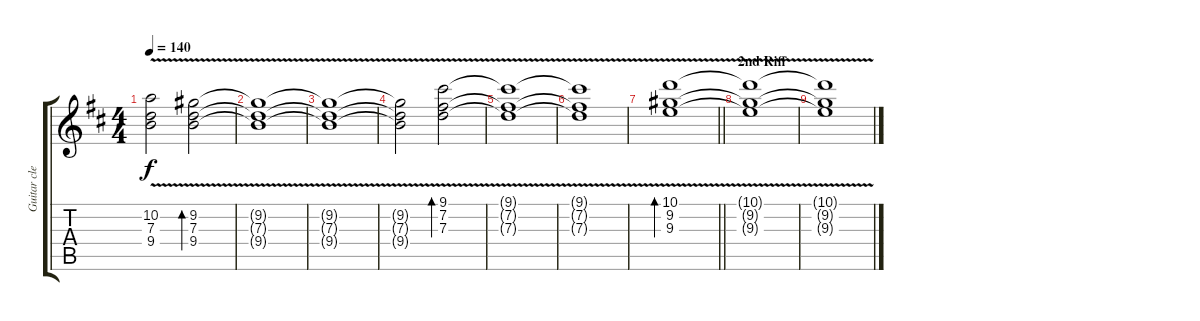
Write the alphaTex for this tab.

\track ("Guitar clean" "Guitar cle") {instrument electricguitarjazz}
\staff {score tabs}
\tuning (E4 B3 G3 D3 A2 E2) {hide}
\ts (4 4)
\tempo 140
\clef g2
\ks d
(10.2{v t} 7.3{v t} 9.4{v t}).2{dy f} (9.2{v} 7.3{v} 9.4{v}).2{bd 240} |
(9.2{v t} 7.3{v t} 9.4{v t}).1 |
(9.2{v t} 7.3{v t} 9.4{v t}).1 |
(9.2{v t} 7.3{v t} 9.4{v t}).2 (9.1{v} 7.2{v} 7.3{v}).2{bd 240} |
(9.1{v t} 7.2{v t} 7.3{v t}).1 |
(9.1{v t} 7.2{v t} 7.3{v t}).1 |
\barLineRight lightlight
(10.1{v} 9.2{v} 9.3{v}).1{bd 240} |
\section ("" "2nd Riff")
(10.1{v t} 9.2{v t} 9.3{v t}).1 |
(10.1{v t} 9.2{v t} 9.3{v t}).1
